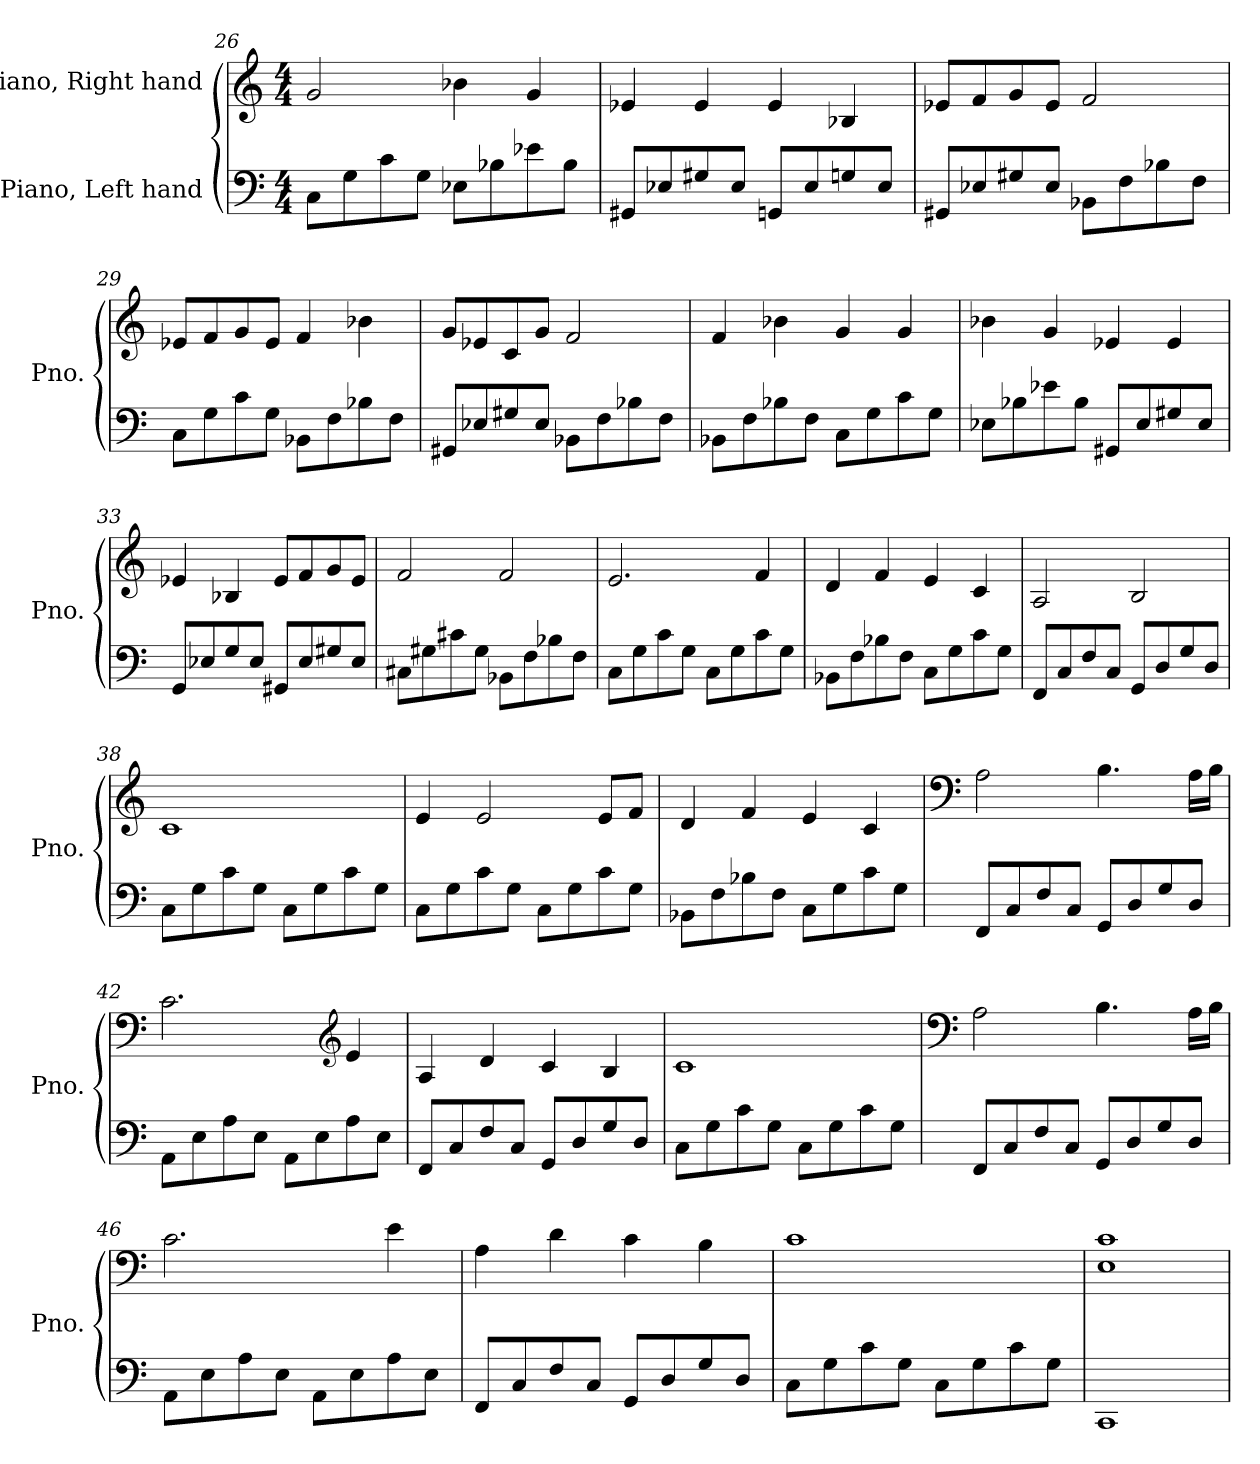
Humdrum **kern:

**kern	**kern
*part2	*part1
*staff2	*staff1
*I"Piano, Left hand	*I"Piano, Right hand
*I'Pno.	*I'Pno.
!!LO:PB:g=z
*clefF4	*clefG2
*k[]	*k[]
*M4/4	*M4/4
=26	=26
8C\L	2g/
8G\	.
8c\	.
8G\J	.
8E-X\L	4b-X\
8B-X\	.
8e-X\	4g/
8B-\J	.
=27	=27
8GG#X/L	4e-X/
8E-X/	.
8G#X/	4e-/
8E-/J	.
8GGn/L	4e-/
8E-/	.
8Gn/	4B-X/
8E-/J	.
=28	=28
8GG#X/L	8e-X/L
8E-X/	8f/
8G#X/	8g/
8E-/J	8e-/J
8BB-X\L	2f/
8F\	.
8B-X\	.
8F\J	.
=29	=29
8C\L	8e-X/L
8G\	8f/
8c\	8g/
8G\J	8e-/J
8BB-X\L	4f/
8F\	.
8B-X\	4b-X\
8F\J	.
!!LO:LB:g=z
=30	=30
8GG#X/L	8g/L
8E-X/	8e-X/
8G#X/	8c/
8E-/J	8g/J
8BB-X\L	2f/
8F\	.
8B-X\	.
8F\J	.
=31	=31
8BB-X\L	4f/
8F\	.
8B-X\	4b-X\
8F\J	.
8C\L	4g/
8G\	.
8c\	4g/
8G\J	.
=32	=32
8E-X\L	4b-X\
8B-X\	.
8e-X\	4g/
8B-\J	.
8GG#X/L	4e-X/
8E-/	.
8G#X/	4e-/
8E-/J	.
=33	=33
8GG/L	4e-X/
8E-X/	.
8G/	4B-X/
8E-/J	.
8GG#X/L	8e-/L
8E-/	8f/
8G#X/	8g/
8E-/J	8e-/J
!!LO:LB:g=z
=34	=34
8C#X\L	2f/
8G#X\	.
8c#X\	.
8G#\J	.
8BB-X\L	2f/
8F\	.
8B-X\	.
8F\J	.
=35	=35
8C\L	2.e/
8G\	.
8c\	.
8G\J	.
8C\L	.
8G\	.
8c\	4f/
8G\J	.
=36	=36
8BB-X\L	4d/
8F\	.
8B-X\	4f/
8F\J	.
8C\L	4e/
8G\	.
8c\	4c/
8G\J	.
=37	=37
8FF/L	2A/
8C/	.
8F/	.
8C/J	.
8GG/L	2B/
8D/	.
8G/	.
8D/J	.
!!LO:LB:g=z
=38	=38
8C\L	1c
8G\	.
8c\	.
8G\J	.
8C\L	.
8G\	.
8c\	.
8G\J	.
=39	=39
8C\L	4e/
8G\	.
8c\	2e/
8G\J	.
8C\L	.
8G\	.
8c\	8e/L
8G\J	8f/J
=40	=40
8BB-X\L	4d/
8F\	.
8B-X\	4f/
8F\J	.
8C\L	4e/
8G\	.
8c\	4c/
8G\J	.
=41	=41
*	*clefF4
8FF/L	2A\
8C/	.
8F/	.
8C/J	.
8GG/L	4.B\
8D/	.
8G/	.
8D/J	16A\LL
.	16B\JJ
!!LO:LB:g=z
=42	=42
8AA\L	2.c\
8E\	.
8A\	.
8E\J	.
8AA\L	.
8E\	.
*	*clefG2
8A\	4e/
8E\J	.
=43	=43
8FF/L	4A/
8C/	.
8F/	4d/
8C/J	.
8GG/L	4c/
8D/	.
8G/	4B/
8D/J	.
=44	=44
8C\L	1c
8G\	.
8c\	.
8G\J	.
8C\L	.
8G\	.
8c\	.
8G\J	.
=45	=45
*	*clefF4
8FF/L	2A\
8C/	.
8F/	.
8C/J	.
8GG/L	4.B\
8D/	.
8G/	.
8D/J	16A\LL
.	16B\JJ
!!LO:LB:g=z
=46	=46
8AA\L	2.c\
8E\	.
8A\	.
8E\J	.
8AA\L	.
8E\	.
8A\	4e\
8E\J	.
=47	=47
8FF/L	4A\
8C/	.
8F/	4d\
8C/J	.
8GG/L	4c\
8D/	.
8G/	4B\
8D/J	.
=48	=48
8C\L	1c
8G\	.
8c\	.
8G\J	.
8C\L	.
8G\	.
8c\	.
8G\J	.
=49	=49
1CC	1E 1c
=	=
*-	*-
